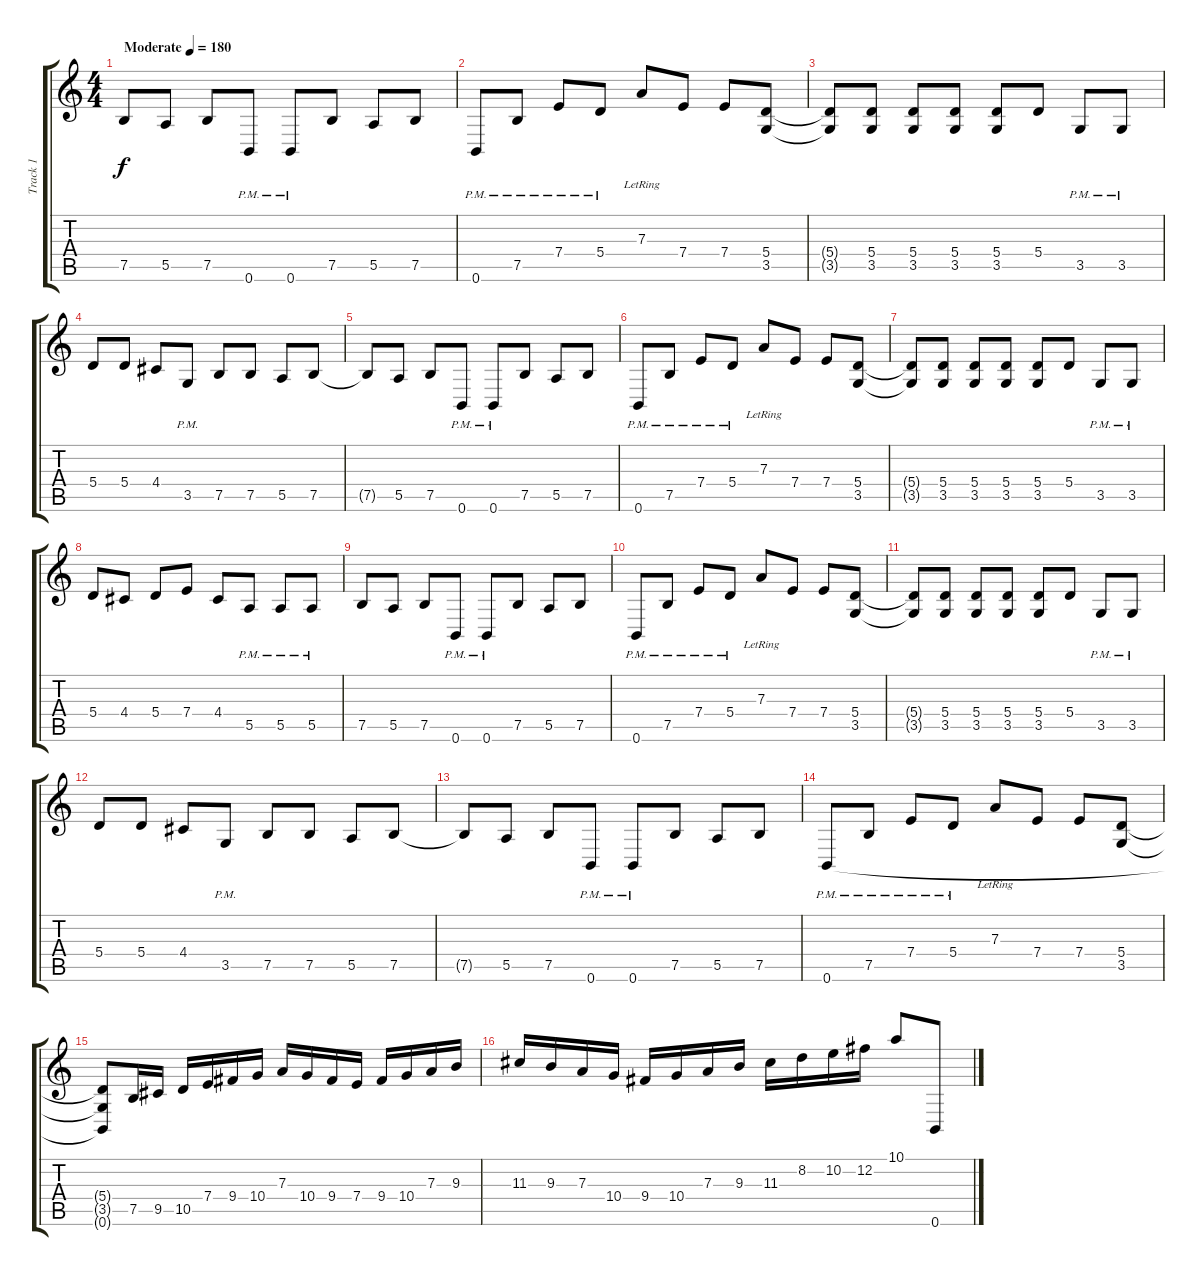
\track ("Track 1" "Track 1") {instrument distortionguitar}
\staff {score tabs}
\tuning (B3 Gb3 D3 A2 E2 B1) {hide}
\ts (4 4)
\tempo (180 "Moderate")
\clef g2
\ks c
7.5.8{dy f instrument distortionguitar} 5.5.8 7.5.8 0.6{pm}.8 0.6{pm}.8 7.5.8 5.5.8 7.5.8 |
0.6{pm}.8 7.5{pm}.8 7.4{pm}.8 5.4{pm}.8 7.3{lr}.8 7.4.8 7.4.8 (5.4 3.5).8 |
(5.4{t} 3.5{t}).8 (5.4 3.5).8 (5.4 3.5).8 (5.4 3.5).8 (5.4 3.5).8 5.4.8 3.5{pm}.8 3.5{pm}.8 |
5.4.8 5.4.8 4.4.8 3.5{pm}.8 7.5.8 7.5.8 5.5.8 7.5.8 |
7.5{t}.8 5.5.8 7.5.8 0.6{pm}.8 0.6{pm}.8 7.5.8 5.5.8 7.5.8 |
0.6{pm}.8 7.5{pm}.8 7.4{pm}.8 5.4{pm}.8 7.3{lr}.8 7.4.8 7.4.8 (5.4 3.5).8 |
(5.4{t} 3.5{t}).8 (5.4 3.5).8 (5.4 3.5).8 (5.4 3.5).8 (5.4 3.5).8 5.4.8 3.5{pm}.8 3.5{pm}.8 |
5.4.8 4.4.8 5.4.8 7.4.8 4.4.8 5.5{pm}.8 5.5{pm}.8 5.5{pm}.8 |
7.5.8 5.5.8 7.5.8 0.6{pm}.8 0.6{pm}.8 7.5.8 5.5.8 7.5.8 |
0.6{pm}.8 7.5{pm}.8 7.4{pm}.8 5.4{pm}.8 7.3{lr}.8 7.4.8 7.4.8 (5.4 3.5).8 |
(5.4{t} 3.5{t}).8 (5.4 3.5).8 (5.4 3.5).8 (5.4 3.5).8 (5.4 3.5).8 5.4.8 3.5{pm}.8 3.5{pm}.8 |
5.4.8 5.4.8 4.4.8 3.5{pm}.8 7.5.8 7.5.8 5.5.8 7.5.8 |
7.5{t}.8 5.5.8 7.5.8 0.6{pm}.8 0.6{pm}.8 7.5.8 5.5.8 7.5.8 |
0.6{pm}.8 7.5{pm}.8 7.4{pm}.8 5.4{pm}.8 7.3{lr}.8 7.4.8 7.4.8 (5.4 3.5).8 |
(5.4{t} 3.5{t} 0.6{t}).8 7.5.16 9.5.16 10.5.16 7.4.16 9.4.16 10.4.16 7.3.16 10.4.16 9.4.16 7.4.16 9.4.16 10.4.16 7.3.16 9.3.16 |
11.3.16 9.3.16 7.3.16 10.4.16 9.4.16 10.4.16 7.3.16 9.3.16 11.3.16 8.2.16 10.2.16 12.2.16 10.1.8 0.6.8
